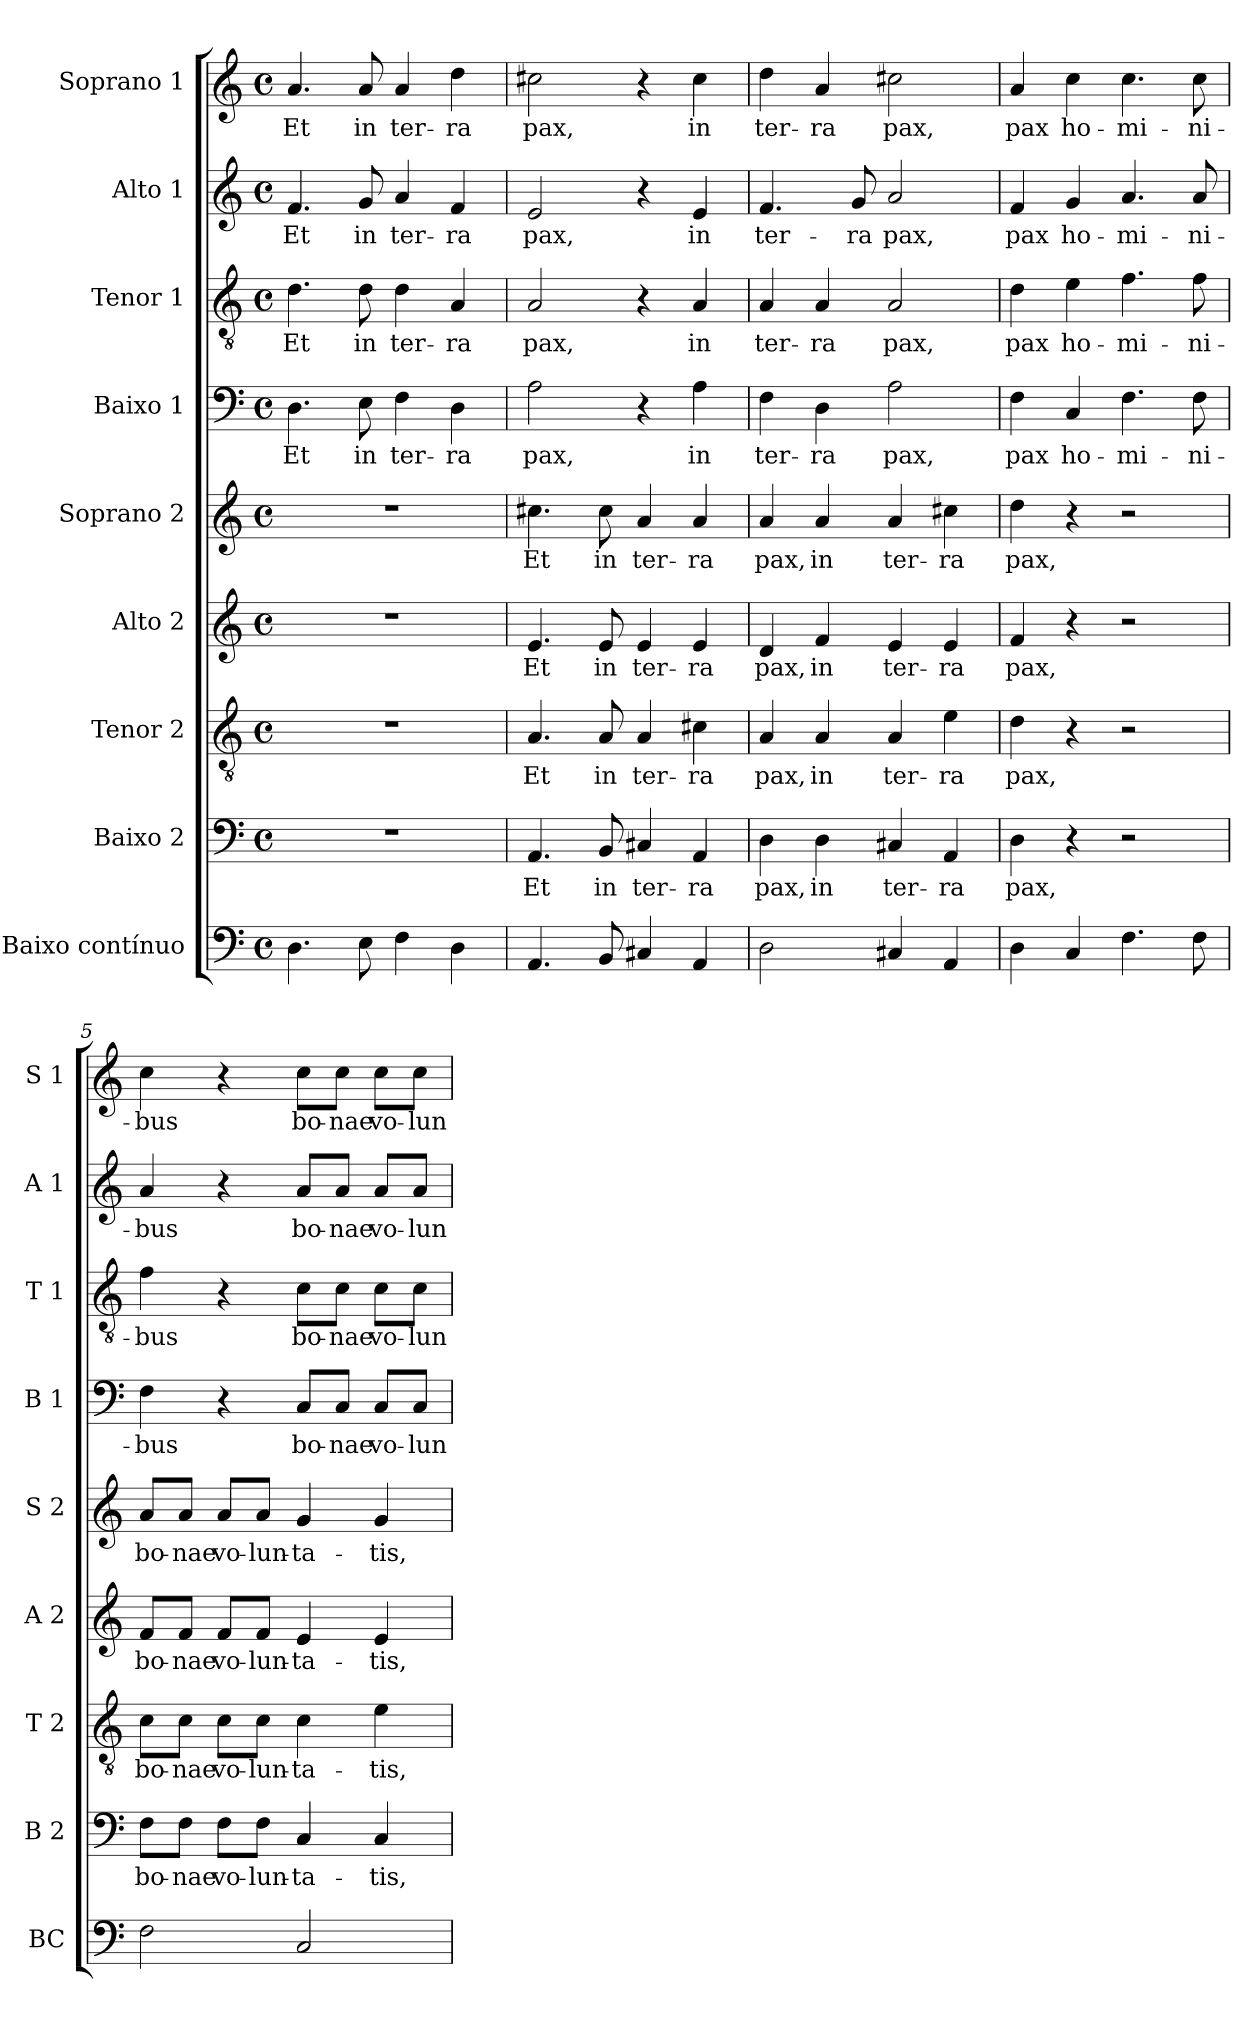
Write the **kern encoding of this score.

**kern	**kern	**text	**kern	**text	**kern	**text	**kern	**text	**kern	**text	**kern	**text	**kern	**text	**kern	**text
*part9	*part8	*part8	*part7	*part7	*part6	*part6	*part5	*part5	*part4	*part4	*part3	*part3	*part2	*part2	*part1	*part1
*staff9	*staff8	*staff8	*staff7	*staff7	*staff6	*staff6	*staff5	*staff5	*staff4	*staff4	*staff3	*staff3	*staff2	*staff2	*staff1	*staff1
*I"Baixo contínuo	*I"Baixo 2	*	*I"Tenor 2	*	*I"Alto 2	*	*I"Soprano 2	*	*I"Baixo 1	*	*I"Tenor 1	*	*I"Alto 1	*	*I"Soprano 1	*
*I'BC	*I'B 2	*	*I'T 2	*	*I'A 2	*	*I'S 2	*	*I'B 1	*	*I'T 1	*	*I'A 1	*	*I'S 1	*
*clefF4	*clefF4	*	*clefGv2	*	*clefG2	*	*clefG2	*	*clefF4	*	*clefGv2	*	*clefG2	*	*clefG2	*
*k[]	*k[]	*	*k[]	*	*k[]	*	*k[]	*	*k[]	*	*k[]	*	*k[]	*	*k[]	*
*C:	*C:	*	*C:	*	*C:	*	*C:	*	*C:	*	*C:	*	*C:	*	*C:	*
*M4/4	*M4/4	*	*M4/4	*	*M4/4	*	*M4/4	*	*M4/4	*	*M4/4	*	*M4/4	*	*M4/4	*
*met(c)	*met(c)	*	*met(c)	*	*met(c)	*	*met(c)	*	*met(c)	*	*met(c)	*	*met(c)	*	*met(c)	*
=1	=1	=1	=1	=1	=1	=1	=1	=1	=1	=1	=1	=1	=1	=1	=1	=1
!	!	!	!	!	!	!	!	!	!	!LO:LY:b	!	!LO:LY:b	!	!LO:LY:b	!	!LO:LY:b
4.D\	1r	.	1r	.	1r	.	1r	.	4.D\	Et	4.d\	Et	4.f/	Et	4.a/	Et
!	!	!	!	!	!	!	!	!	!	!LO:LY:b	!	!LO:LY:b	!	!LO:LY:b	!	!LO:LY:b
8E\	.	.	.	.	.	.	.	.	8E\	in	8d\	in	8g/	in	8a/	in
!	!	!	!	!	!	!	!	!	!	!LO:LY:b	!	!LO:LY:b	!	!LO:LY:b	!	!LO:LY:b
4F\	.	.	.	.	.	.	.	.	4F\	ter-	4d\	ter-	4a/	ter-	4a/	ter-
!	!	!	!	!	!	!	!	!	!	!LO:LY:b	!	!LO:LY:b	!	!LO:LY:b	!	!LO:LY:b
4D\	.	.	.	.	.	.	.	.	4D\	-ra	4A/	-ra	4f/	-ra	4dd\	-ra
=2	=2	=2	=2	=2	=2	=2	=2	=2	=2	=2	=2	=2	=2	=2	=2	=2
!	!	!LO:LY:b	!	!LO:LY:b	!	!LO:LY:b	!	!LO:LY:b	!	!LO:LY:b	!	!LO:LY:b	!	!LO:LY:b	!	!LO:LY:b
4.AA/	4.AA/	Et	4.A/	Et	4.e/	Et	4.cc#X\	Et	2A\	pax,	2A/	pax,	2e/	pax,	2cc#X\	pax,
!	!	!LO:LY:b	!	!LO:LY:b	!	!LO:LY:b	!	!LO:LY:b	!	!	!	!	!	!	!	!
8BB/	8BB/	in	8A/	in	8e/	in	8cc#\	in	.	.	.	.	.	.	.	.
!	!	!LO:LY:b	!	!LO:LY:b	!	!LO:LY:b	!	!LO:LY:b	!	!	!	!	!	!	!	!
4C#X/	4C#X/	ter-	4A/	ter-	4e/	ter-	4a/	ter-	4r	.	4r	.	4r	.	4r	.
!	!	!LO:LY:b	!	!LO:LY:b	!	!LO:LY:b	!	!LO:LY:b	!	!LO:LY:b	!	!LO:LY:b	!	!LO:LY:b	!	!LO:LY:b
4AA/	4AA/	-ra	4c#X\	-ra	4e/	-ra	4a/	-ra	4A\	in	4A/	in	4e/	in	4cc#\	in
=3	=3	=3	=3	=3	=3	=3	=3	=3	=3	=3	=3	=3	=3	=3	=3	=3
!	!	!LO:LY:b	!	!LO:LY:b	!	!LO:LY:b	!	!LO:LY:b	!	!LO:LY:b	!	!LO:LY:b	!	!LO:LY:b	!	!LO:LY:b
2D\	4D\	pax,	4A/	pax,	4d/	pax,	4a/	pax,	4F\	ter-	4A/	ter-	4.f/	ter-	4dd\	ter-
!	!	!LO:LY:b	!	!LO:LY:b	!	!LO:LY:b	!	!LO:LY:b	!	!LO:LY:b	!	!LO:LY:b	!	!	!	!LO:LY:b
.	4D\	in	4A/	in	4f/	in	4a/	in	4D\	-ra	4A/	-ra	.	.	4a/	-ra
!	!	!	!	!	!	!	!	!	!	!	!	!	!	!LO:LY:b	!	!
.	.	.	.	.	.	.	.	.	.	.	.	.	8g/	-ra	.	.
!	!	!LO:LY:b	!	!LO:LY:b	!	!LO:LY:b	!	!LO:LY:b	!	!LO:LY:b	!	!LO:LY:b	!	!LO:LY:b	!	!LO:LY:b
4C#X/	4C#X/	ter-	4A/	ter-	4e/	ter-	4a/	ter-	2A\	pax,	2A/	pax,	2a/	pax,	2cc#X\	pax,
!	!	!LO:LY:b	!	!LO:LY:b	!	!LO:LY:b	!	!LO:LY:b	!	!	!	!	!	!	!	!
4AA/	4AA/	-ra	4e\	-ra	4e/	-ra	4cc#X\	-ra	.	.	.	.	.	.	.	.
=4	=4	=4	=4	=4	=4	=4	=4	=4	=4	=4	=4	=4	=4	=4	=4	=4
!	!	!LO:LY:b	!	!LO:LY:b	!	!LO:LY:b	!	!LO:LY:b	!	!LO:LY:b	!	!LO:LY:b	!	!LO:LY:b	!	!LO:LY:b
4D\	4D\	pax,	4d\	pax,	4f/	pax,	4dd\	pax,	4F\	pax	4d\	pax	4f/	pax	4a/	pax
!	!	!	!	!	!	!	!	!	!	!LO:LY:b	!	!LO:LY:b	!	!LO:LY:b	!	!LO:LY:b
4C/	4r	.	4r	.	4r	.	4r	.	4C/	ho-	4e\	ho-	4g/	ho-	4cc\	ho-
!	!	!	!	!	!	!	!	!	!	!LO:LY:b	!	!LO:LY:b	!	!LO:LY:b	!	!LO:LY:b
4.F\	2r	.	2r	.	2r	.	2r	.	4.F\	-mi-	4.f\	-mi-	4.a/	-mi-	4.cc\	-mi-
!	!	!	!	!	!	!	!	!	!	!LO:LY:b	!	!LO:LY:b	!	!LO:LY:b	!	!LO:LY:b
8F\	.	.	.	.	.	.	.	.	8F\	-ni-	8f\	-ni-	8a/	-ni-	8cc\	-ni-
!!LO:PB:g=z
=5	=5	=5	=5	=5	=5	=5	=5	=5	=5	=5	=5	=5	=5	=5	=5	=5
!	!	!LO:LY:b	!	!LO:LY:b	!	!LO:LY:b	!	!LO:LY:b	!	!LO:LY:b	!	!LO:LY:b	!	!LO:LY:b	!	!LO:LY:b
2F\	8F\L	bo-	8c\L	bo-	8f/L	bo-	8a/L	bo-	4F\	-bus	4f\	-bus	4a/	-bus	4cc\	-bus
!	!	!LO:LY:b	!	!LO:LY:b	!	!LO:LY:b	!	!LO:LY:b	!	!	!	!	!	!	!	!
.	8F\J	-nae	8c\J	-nae	8f/J	-nae	8a/J	-nae	.	.	.	.	.	.	.	.
!	!	!LO:LY:b	!	!LO:LY:b	!	!LO:LY:b	!	!LO:LY:b	!	!	!	!	!	!	!	!
.	8F\L	vo-	8c\L	vo-	8f/L	vo-	8a/L	vo-	4r	.	4r	.	4r	.	4r	.
!	!	!LO:LY:b	!	!LO:LY:b	!	!LO:LY:b	!	!LO:LY:b	!	!	!	!	!	!	!	!
.	8F\J	-lun-	8c\J	-lun-	8f/J	-lun-	8a/J	-lun-	.	.	.	.	.	.	.	.
!	!	!LO:LY:b	!	!LO:LY:b	!	!LO:LY:b	!	!LO:LY:b	!	!LO:LY:b	!	!LO:LY:b	!	!LO:LY:b	!	!LO:LY:b
2C/	4C/	-ta-	4c\	-ta-	4e/	-ta-	4g/	-ta-	8C/L	bo-	8c\L	bo-	8a/L	bo-	8cc\L	bo-
!	!	!	!	!	!	!	!	!	!	!LO:LY:b	!	!LO:LY:b	!	!LO:LY:b	!	!LO:LY:b
.	.	.	.	.	.	.	.	.	8C/J	-nae	8c\J	-nae	8a/J	-nae	8cc\J	-nae
!	!	!LO:LY:b	!	!LO:LY:b	!	!LO:LY:b	!	!LO:LY:b	!	!LO:LY:b	!	!LO:LY:b	!	!LO:LY:b	!	!LO:LY:b
.	4C/	-tis,	4e\	-tis,	4e/	-tis,	4g/	-tis,	8C/L	vo-	8c\L	vo-	8a/L	vo-	8cc\L	vo-
!	!	!	!	!	!	!	!	!	!	!LO:LY:b	!	!LO:LY:b	!	!LO:LY:b	!	!LO:LY:b
.	.	.	.	.	.	.	.	.	8C/J	-lun-	8c\J	-lun-	8a/J	-lun-	8cc\J	-lun-
=	=	=	=	=	=	=	=	=	=	=	=	=	=	=	=	=
*-	*-	*-	*-	*-	*-	*-	*-	*-	*-	*-	*-	*-	*-	*-	*-	*-
